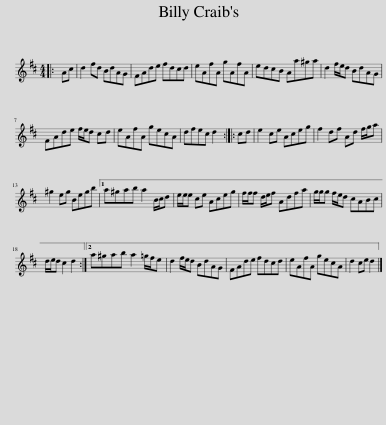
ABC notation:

X:1
L:1/8
M:4/4
I:linebreak $
K:D
V:1 treble
V:1
|: Ac | d2 fd BdAG | FAde fdcd | eAfA gAfA | edcB Aa^ga | %5
 d2 f/e/d BdAG |$ FAde f/e/d cd | eAfA gecA | dfec d2 :: cd | %10
 e2 ce Aceg | f2 df Ad f/g/a |$ ^g2 eg Begb |1 a^gab a2 B/c/d | e/e/e ce Aceg | %15
 f/f/f d/e/f Adfa | g/g/g f/e/d cABc |$ d/e/d c2 d2 :|2 a^gab a2 =g/f/e | d2 f/e/d BdAG | %20
 FAde fdcd | eAfA gecA | d2 ce d2 |] %23
